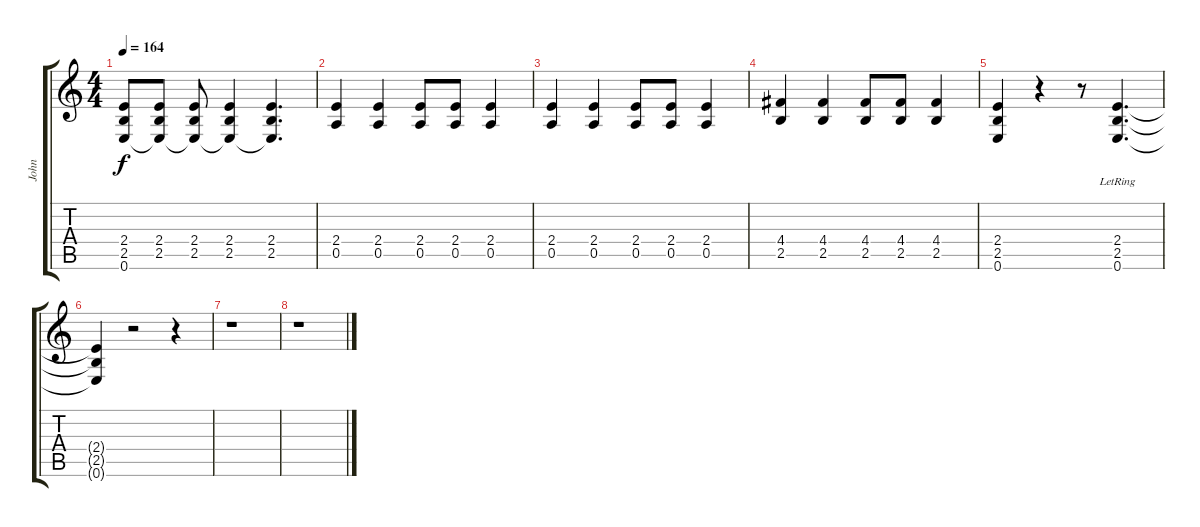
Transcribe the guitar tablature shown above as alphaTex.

\track ("John" "John") {instrument overdrivenguitar}
\staff {score tabs}
\tuning (E4 B3 G3 D3 A2 E2) {hide}
\ts (4 4)
\tempo 164
\clef g2
\ks c
(2.4 2.5 0.6).8{dy f} (2.4 2.5 0.6{t}).8 (2.4 2.5 0.6{t}).8 (2.4 2.5 0.6{t}).4 (2.4 2.5 0.6{t}).4{d} |
(2.4 0.5).4 (2.4 0.5).4 (2.4 0.5).8 (2.4 0.5).8 (2.4 0.5).4 |
(2.4 0.5).4 (2.4 0.5).4 (2.4 0.5).8 (2.4 0.5).8 (2.4 0.5).4 |
(4.4 2.5).4 (4.4 2.5).4 (4.4 2.5).8 (4.4 2.5).8 (4.4 2.5).4 |
(2.4 2.5 0.6).4 r.4 r.8 (2.4{lr} 2.5{lr} 0.6{lr}).4{d} |
(2.4{t} 2.5{t} 0.6{t}).4 r.2 r.4 |
r.1 |
r.1
